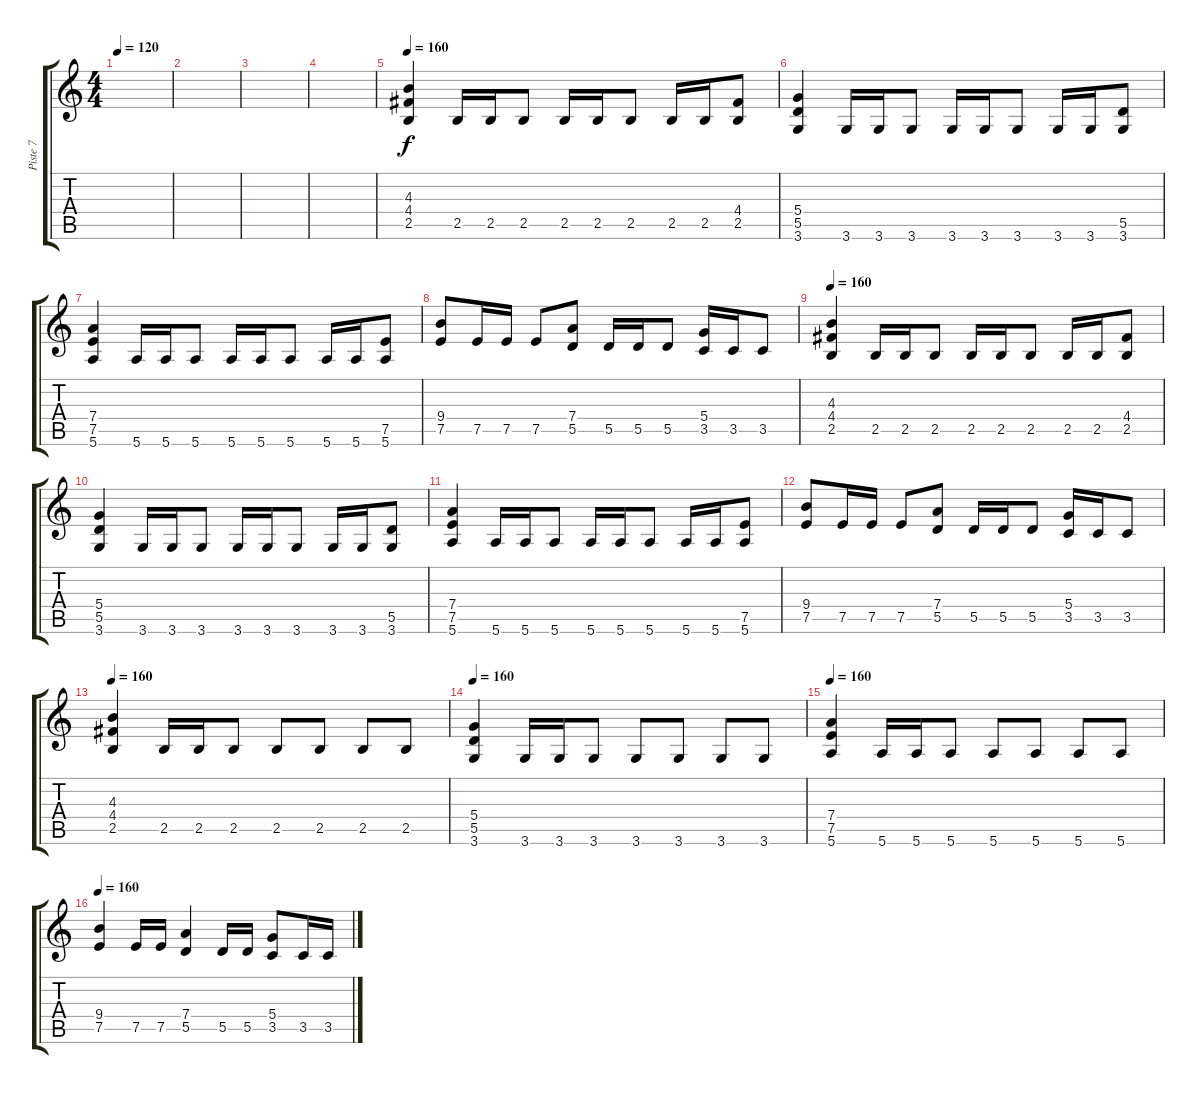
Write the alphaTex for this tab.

\track ("Piste 7" "Piste 7") {instrument distortionguitar}
\staff {score tabs}
\tuning (E4 B3 G3 D3 A2 E2) {hide}
\ts (4 4)
\tempo 120
\clef g2
\ks c
|
|
|
|
\tempo 160
(4.3 4.4 2.5).4 2.5.16 2.5.16 2.5.8 2.5.16 2.5.16 2.5.8 2.5.16 2.5.16 (4.4 2.5).8 |
(5.4 5.5 3.6).4 3.6.16 3.6.16 3.6.8 3.6.16 3.6.16 3.6.8 3.6.16 3.6.16 (5.5 3.6).8 |
(7.4 7.5 5.6).4 5.6.16 5.6.16 5.6.8 5.6.16 5.6.16 5.6.8 5.6.16 5.6.16 (7.5 5.6).8 |
(9.4 7.5).8 7.5.16 7.5.16 7.5.8 (7.4 5.5).8 5.5.16 5.5.16 5.5.8 (5.4 3.5).16 3.5.16 3.5.8 |
\tempo 160
(4.3 4.4 2.5).4 2.5.16 2.5.16 2.5.8 2.5.16 2.5.16 2.5.8 2.5.16 2.5.16 (4.4 2.5).8 |
(5.4 5.5 3.6).4 3.6.16 3.6.16 3.6.8 3.6.16 3.6.16 3.6.8 3.6.16 3.6.16 (5.5 3.6).8 |
(7.4 7.5 5.6).4 5.6.16 5.6.16 5.6.8 5.6.16 5.6.16 5.6.8 5.6.16 5.6.16 (7.5 5.6).8 |
(9.4 7.5).8 7.5.16 7.5.16 7.5.8 (7.4 5.5).8 5.5.16 5.5.16 5.5.8 (5.4 3.5).16 3.5.16 3.5.8 |
\tempo 160
(4.3 4.4 2.5).4 2.5.16 2.5.16 2.5.8 2.5.8 2.5.8 2.5.8 2.5.8 |
\tempo 160
(5.4 5.5 3.6).4 3.6.16 3.6.16 3.6.8 3.6.8 3.6.8 3.6.8 3.6.8 |
\tempo 160
(7.4 7.5 5.6).4 5.6.16 5.6.16 5.6.8 5.6.8 5.6.8 5.6.8 5.6.8 |
\tempo 160
(9.4 7.5).4 7.5.16 7.5.16 (7.4 5.5).4 5.5.16 5.5.16 (5.4 3.5).8 3.5.16 3.5.16
